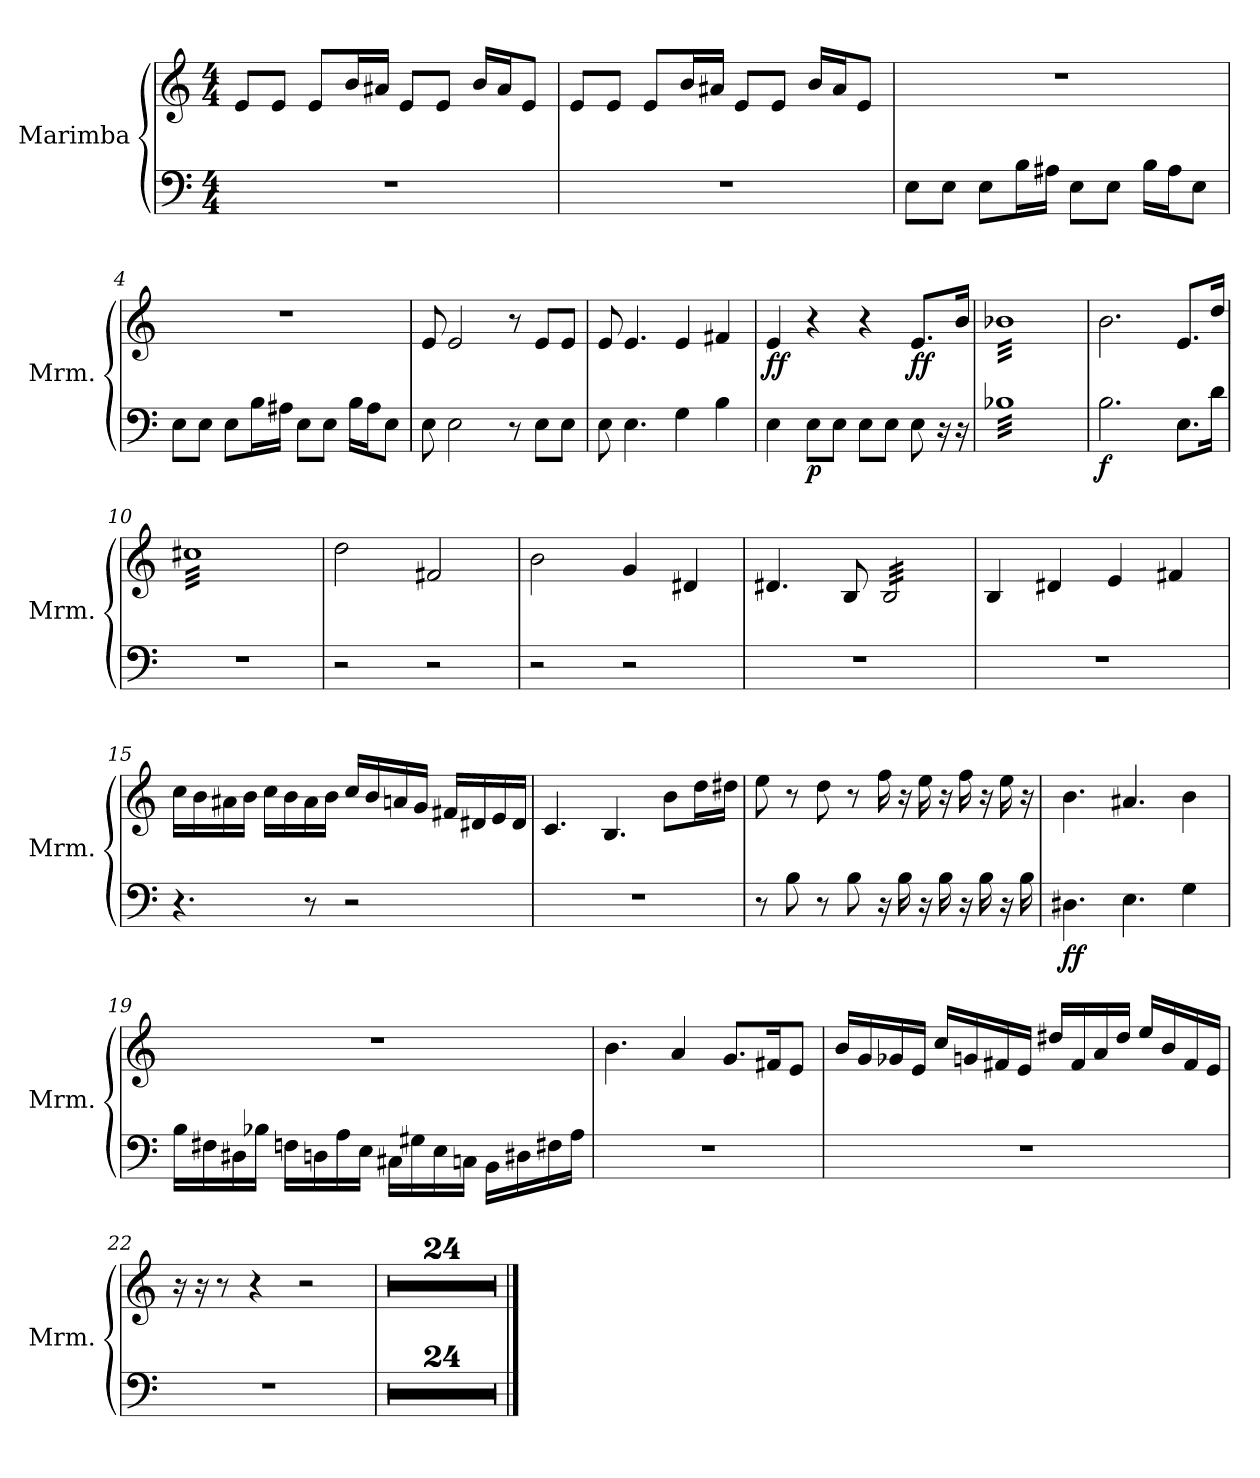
**kern	**kern	**dynam
*part1	*part1	*part1
*staff2	*staff1	*staff1/2
*I"Marimba	*	*
*I'Mrm.	*	*
*clefF4	*clefG2	*
*k[]	*k[]	*
*M4/4	*M4/4	*
=1	=1	=1
1r	8e/L	.
.	8e/J	.
.	8e/L	.
.	16b/L	.
.	16a#X/JJ	.
.	8e/L	.
.	8e/J	.
.	16b/LL	.
.	16a#/J	.
.	8e/J	.
=2	=2	=2
1r	8e/L	.
.	8e/J	.
.	8e/L	.
.	16b/L	.
.	16a#X/JJ	.
.	8e/L	.
.	8e/J	.
.	16b/LL	.
.	16a#/J	.
.	8e/J	.
=3	=3	=3
8E\L	1r	.
8E\J	.	.
8E\L	.	.
16B\L	.	.
16A#X\JJ	.	.
8E\L	.	.
8E\J	.	.
16B\LL	.	.
16A#\J	.	.
8E\J	.	.
=4	=4	=4
8E\L	1r	.
8E\J	.	.
8E\L	.	.
16B\L	.	.
16A#X\JJ	.	.
8E\L	.	.
8E\J	.	.
16B\LL	.	.
16A#\J	.	.
8E\J	.	.
!!LO:LB:g=z
=5	=5	=5
8E\	8e/	.
2E\	2e/	.
8r	8r	.
8E\L	8e/L	.
8E\J	8e/J	.
=6	=6	=6
8E\	8e/	.
4.E\	4.e/	.
4G\	4e/	.
4B\	4f#X/	.
=7	=7	=7
!	!	!LO:DY:b
4E\	4e/	ff
!	!	!LO:DY:b=2
8E\L	4r	p
8E\J	.	.
8E\L	4r	.
8E\J	.	.
!	!	!LO:DY:b
8E\	8.e/L	ff
16r	.	.
16r	16b/Jk	.
=8	=8	=8
*tremolo	*	*
*	*tremolo	*
32B-XLLL	32b-XLLL	.
32B-X	32b-X	.
32B-X	32b-X	.
32B-X	32b-X	.
32B-X	32b-X	.
32B-X	32b-X	.
32B-X	32b-X	.
32B-X	32b-X	.
32B-X	32b-X	.
32B-X	32b-X	.
32B-X	32b-X	.
32B-X	32b-X	.
32B-X	32b-X	.
32B-X	32b-X	.
32B-X	32b-X	.
32B-X	32b-X	.
32B-X	32b-X	.
32B-X	32b-X	.
32B-X	32b-X	.
32B-X	32b-X	.
32B-X	32b-X	.
32B-X	32b-X	.
32B-X	32b-X	.
32B-X	32b-X	.
32B-X	32b-X	.
32B-X	32b-X	.
32B-X	32b-X	.
32B-X	32b-X	.
32B-X	32b-X	.
32B-X	32b-X	.
32B-X	32b-X	.
32B-XJJJ	32b-XJJJ	.
*	*Xtremolo	*
*Xtremolo	*	*
=9	=9	=9
!	!	!LO:DY:b=2
2.B\	2.b\	f
8.E\L	8.e/L	.
16d\Jk	16dd/Jk	.
=10	=10	=10
*	*tremolo	*
1r	32cc#XLLL	.
.	32cc#X	.
.	32cc#X	.
.	32cc#X	.
.	32cc#X	.
.	32cc#X	.
.	32cc#X	.
.	32cc#X	.
.	32cc#X	.
.	32cc#X	.
.	32cc#X	.
.	32cc#X	.
.	32cc#X	.
.	32cc#X	.
.	32cc#X	.
.	32cc#X	.
.	32cc#X	.
.	32cc#X	.
.	32cc#X	.
.	32cc#X	.
.	32cc#X	.
.	32cc#X	.
.	32cc#X	.
.	32cc#X	.
.	32cc#X	.
.	32cc#X	.
.	32cc#X	.
.	32cc#X	.
.	32cc#X	.
.	32cc#X	.
.	32cc#X	.
.	32cc#XJJJ	.
*	*Xtremolo	*
=11	=11	=11
2r	2dd\	.
2r	2f#X/	.
=12	=12	=12
2r	2b\	.
2r	4g/	.
.	4d#X/	.
=13	=13	=13
1r	4.d#X/	.
.	8B/	.
*	*tremolo	*
.	32B/LLL	.
.	32B/	.
.	32B/	.
.	32B/	.
.	32B/	.
.	32B/	.
.	32B/	.
.	32B/	.
.	32B/	.
.	32B/	.
.	32B/	.
.	32B/	.
.	32B/	.
.	32B/	.
.	32B/	.
.	32B/JJJ	.
*	*Xtremolo	*
!!LO:LB:g=z
=14	=14	=14
1r	4B/	.
.	4d#X/	.
.	4e/	.
.	4f#X/	.
=15	=15	=15
4.r	16cc\LL	.
.	16b\	.
.	16a#X\	.
.	16b\JJ	.
.	16cc\LL	.
.	16b\	.
8r	16a#\	.
.	16b\JJ	.
2r	16cc/LL	.
.	16b/	.
.	16an/	.
.	16g/JJ	.
.	16f#X/LL	.
.	16d#X/	.
.	16e/	.
.	16d#/JJ	.
=16	=16	=16
1r	4.c/	.
.	4.B/	.
.	8b\L	.
.	16dd\L	.
.	16dd#X\JJ	.
=17	=17	=17
8r	8ee\	.
8B\	8r	.
8r	8dd\	.
8B\	8r	.
16r	16ff\	.
16B\	16r	.
16r	16ee\	.
16B\	16r	.
16r	16ff\	.
16B\	16r	.
16r	16ee\	.
16B\	16r	.
!!LO:LB:g=z
=18	=18	=18
!	!	!LO:DY:b=2
4.D#X\	4.b\	ff
4.E\	4.a#X/	.
4G\	4b\	.
=19	=19	=19
16B\LL	1r	.
16F#X\	.	.
16D#X\	.	.
16B-X\JJ	.	.
16Fn\LL	.	.
16Dn\	.	.
16A\	.	.
16E\JJ	.	.
16C#X\LL	.	.
16G#X\	.	.
16E\	.	.
16Cn\JJ	.	.
16BB\LL	.	.
16D#X\	.	.
16F#X\	.	.
16A\JJ	.	.
=20	=20	=20
1r	4.b\	.
.	4a/	.
.	8.g/L	.
.	16f#X/K	.
.	8e/J	.
!!LO:LB:g=z
=21	=21	=21
1r	16b/LL	.
.	16g/	.
.	16g-X/	.
.	16e/JJ	.
.	16cc/LL	.
.	16gn/	.
.	16f#X/	.
.	16e/JJ	.
.	16dd#X/LL	.
.	16f#/	.
.	16a/	.
.	16dd#/JJ	.
.	16ee/LL	.
.	16b/	.
.	16f#/	.
.	16e/JJ	.
=22	=22	=22
1r	16r	.
.	16r	.
.	8r	.
.	4r	.
.	2r	.
=23	=23	=23
1r	1r	.
=24	=24	=24
1r	1r	.
=25	=25	=25
1r	1r	.
=26	=26	=26
1r	1r	.
=27	=27	=27
1r	1r	.
=28	=28	=28
1r	1r	.
=29	=29	=29
1r	1r	.
=30	=30	=30
1r	1r	.
=31	=31	=31
1r	1r	.
!!LO:PB:g=z
=32	=32	=32
1r	1r	.
=33	=33	=33
1r	1r	.
=34	=34	=34
1r	1r	.
=35	=35	=35
1r	1r	.
=36	=36	=36
1r	1r	.
=37	=37	=37
1r	1r	.
=38	=38	=38
1r	1r	.
=39	=39	=39
1r	1r	.
=40	=40	=40
1r	1r	.
=41	=41	=41
1r	1r	.
=42	=42	=42
1r	1r	.
=43	=43	=43
1r	1r	.
=44	=44	=44
1r	1r	.
=45	=45	=45
1r	1r	.
=46	=46	=46
1r	1r	.
==	==	==
*-	*-	*-
